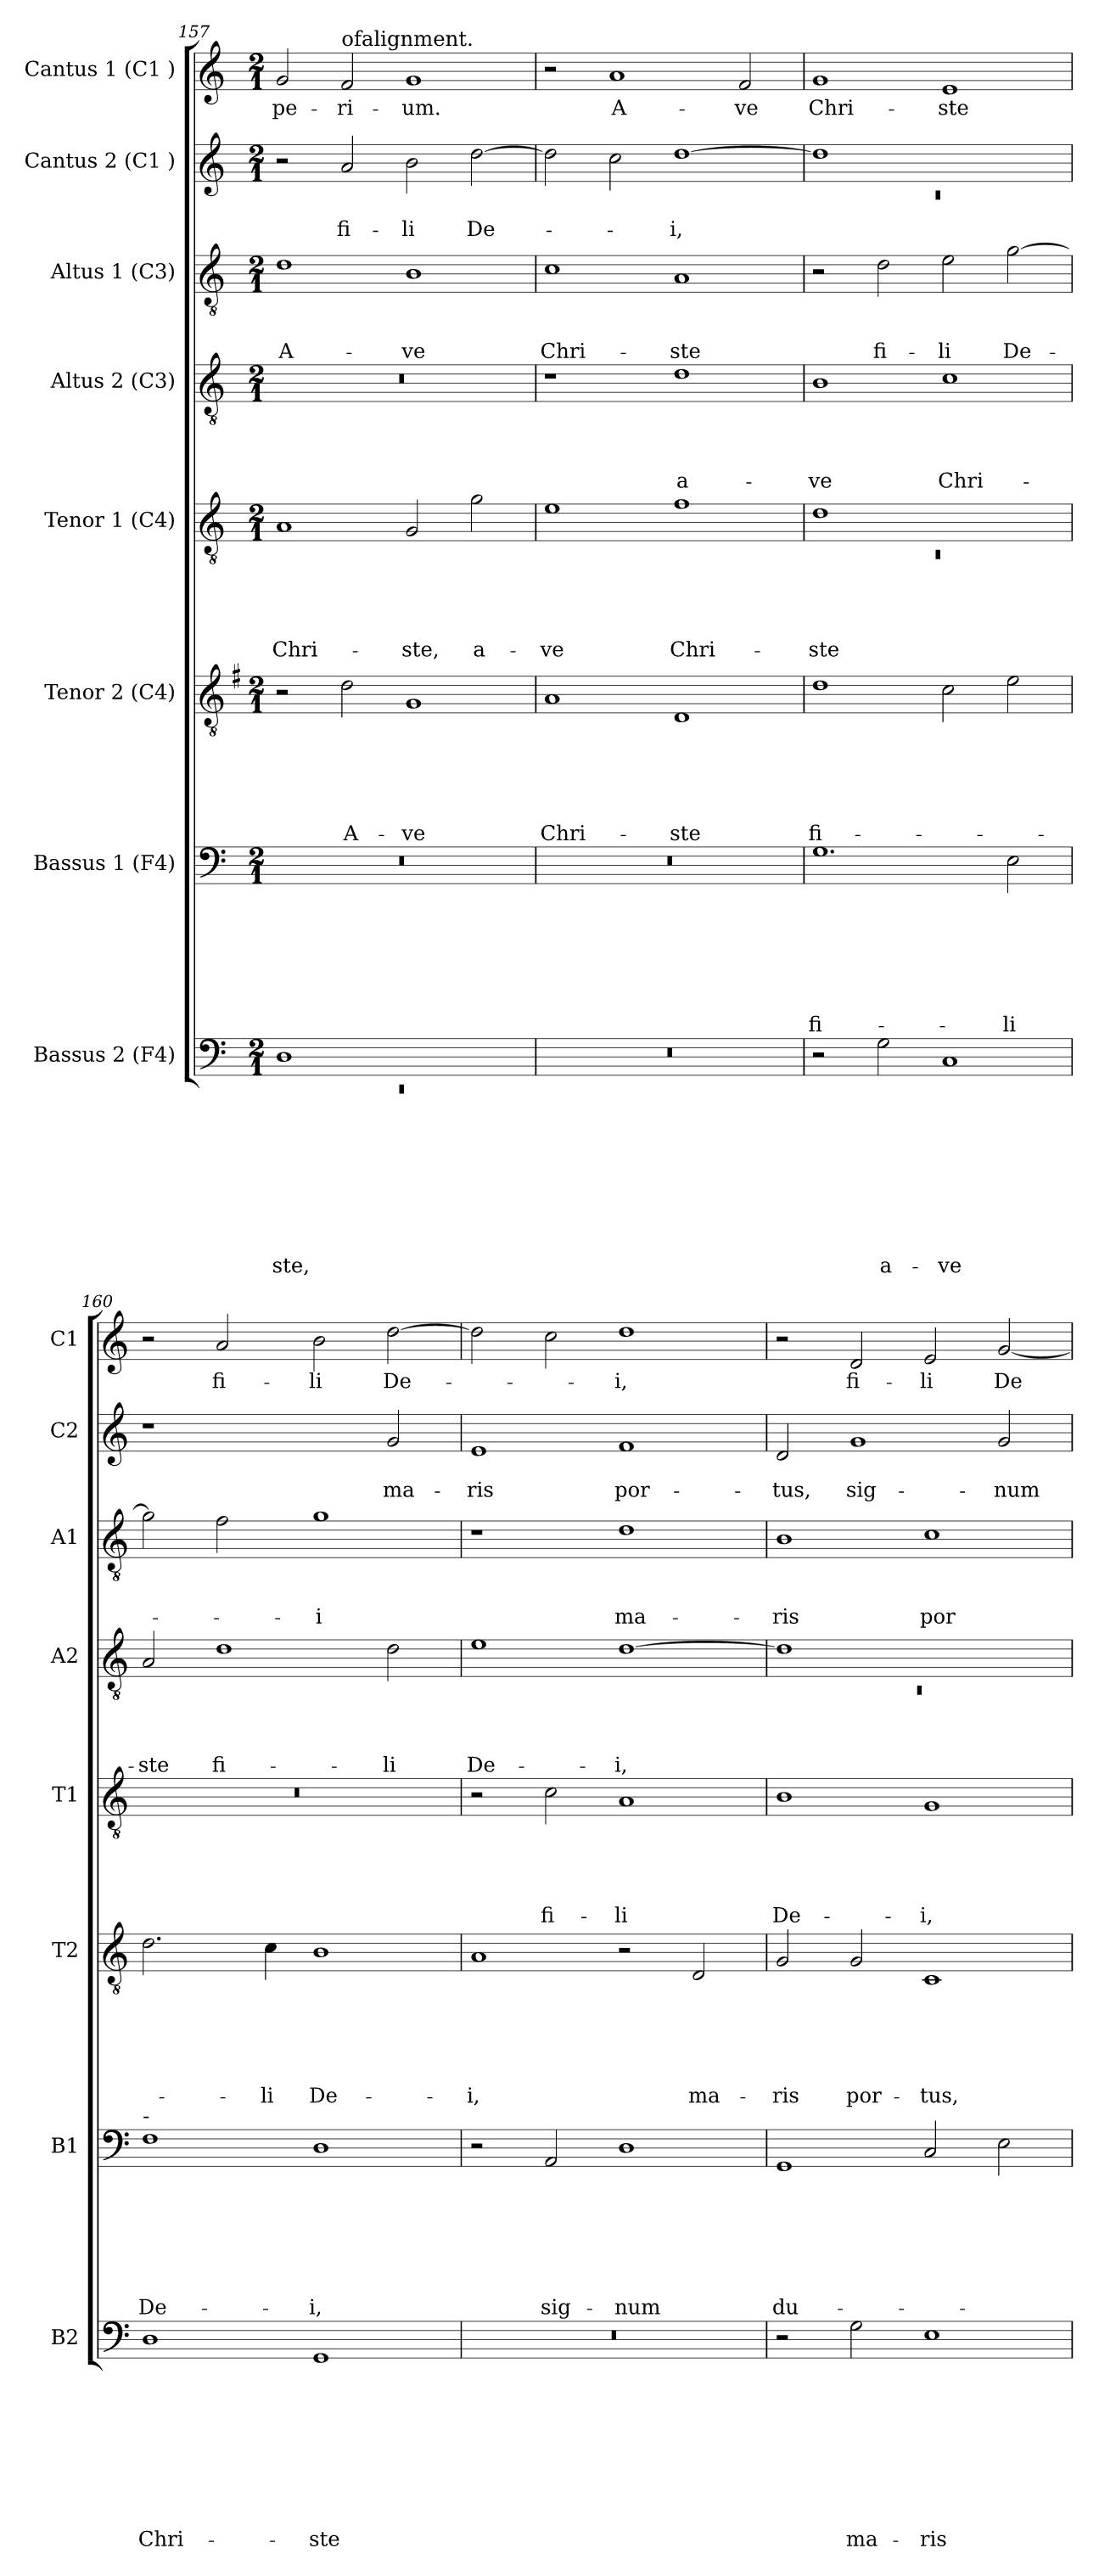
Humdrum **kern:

**kern	**text	**text	**text	**text	**text	**text	**text	**text	**text	**kern	**text	**text	**text	**text	**text	**text	**text	**kern	**text	**text	**text	**text	**text	**text	**kern	**text	**text	**text	**text	**text	**kern	**text	**text	**text	**text	**kern	**text	**text	**text	**kern	**text	**text	**kern	**text
*part8	*part8	*part8	*part8	*part8	*part8	*part8	*part8	*part8	*part8	*part7	*part7	*part7	*part7	*part7	*part7	*part7	*part7	*part6	*part6	*part6	*part6	*part6	*part6	*part6	*part5	*part5	*part5	*part5	*part5	*part5	*part4	*part4	*part4	*part4	*part4	*part3	*part3	*part3	*part3	*part2	*part2	*part2	*part1	*part1
*staff8	*staff8	*staff8	*staff8	*staff8	*staff8	*staff8	*staff8	*staff8	*staff8	*staff7	*staff7	*staff7	*staff7	*staff7	*staff7	*staff7	*staff7	*staff6	*staff6	*staff6	*staff6	*staff6	*staff6	*staff6	*staff5	*staff5	*staff5	*staff5	*staff5	*staff5	*staff4	*staff4	*staff4	*staff4	*staff4	*staff3	*staff3	*staff3	*staff3	*staff2	*staff2	*staff2	*staff1	*staff1
*I"Bassus 2 (F4)	*	*	*	*	*	*	*	*	*	*I"Bassus 1 (F4)	*	*	*	*	*	*	*	*I"Tenor 2 (C4)	*	*	*	*	*	*	*I"Tenor 1 (C4)	*	*	*	*	*	*I"Altus 2 (C3)	*	*	*	*	*I"Altus 1 (C3)	*	*	*	*I"Cantus 2 (C1 )	*	*	*I"Cantus 1 (C1 )	*
*I'B2	*	*	*	*	*	*	*	*	*	*I'B1	*	*	*	*	*	*	*	*I'T2	*	*	*	*	*	*	*I'T1	*	*	*	*	*	*I'A2	*	*	*	*	*I'A1	*	*	*	*I'C2	*	*	*I'C1	*
*clefF4	*	*	*	*	*	*	*	*	*	*clefF4	*	*	*	*	*	*	*	*clefGv2	*	*	*	*	*	*	*clefGv2	*	*	*	*	*	*clefGv2	*	*	*	*	*clefGv2	*	*	*	*clefG2	*	*	*clefG2	*
*k[]	*	*	*	*	*	*	*	*	*	*k[]	*	*	*	*	*	*	*	*k[f#]	*	*	*	*	*	*	*k[]	*	*	*	*	*	*k[]	*	*	*	*	*k[]	*	*	*	*k[]	*	*	*k[]	*
*C:	*	*	*	*	*	*	*	*	*	*C:	*	*	*	*	*	*	*	*G:	*	*	*	*	*	*	*C:	*	*	*	*	*	*C:	*	*	*	*	*C:	*	*	*	*C:	*	*	*C:	*
*M2/1	*	*	*	*	*	*	*	*	*	*M2/1	*	*	*	*	*	*	*	*M2/1	*	*	*	*	*	*	*M2/1	*	*	*	*	*	*M2/1	*	*	*	*	*M2/1	*	*	*	*M2/1	*	*	*M2/1	*
=157	=157	=157	=157	=157	=157	=157	=157	=157	=157	=157	=157	=157	=157	=157	=157	=157	=157	=157	=157	=157	=157	=157	=157	=157	=157	=157	=157	=157	=157	=157	=157	=157	=157	=157	=157	=157	=157	=157	=157	=157	=157	=157	=157	=157
*^	*	*	*	*	*	*	*	*	*	*	*	*	*	*	*	*	*	*	*	*	*	*	*	*	*	*	*	*	*	*	*	*	*	*	*	*	*	*	*	*	*	*	*	*
!	!LO:N:vis=1	!	!	!	!	!	!	!	!	!LO:LY:b	!	!	!	!	!	!	!	!	!	!	!	!	!	!	!	!	!	!	!	!	!LO:LY:b	!	!	!	!	!	!	!	!	!LO:LY:b	!	!	!	!	!LO:LY:b
1D	0rEE	.	.	.	.	.	.	.	.	-ste,	0r	.	.	.	.	.	.	.	2r	.	.	.	.	.	.	1A	.	.	.	.	Chri-	0r	.	.	.	.	1d	.	.	A-	2r	.	.	2g/	-pe-
!	!	!	!	!	!	!	!	!	!	!	!	!	!	!	!	!	!	!	!	!	!	!	!	!	!	!	!	!	!	!	!	!	!	!	!	!	!	!	!	!	!	!	!	!LO:TX:a:t=ofalignment.	!
!	!	!	!	!	!	!	!	!	!	!	!	!	!	!	!	!	!	!	!	!	!	!	!	!	!LO:LY:b	!	!	!	!	!	!	!	!	!	!	!	!	!	!	!	!	!	!LO:LY:b	!	!LO:LY:b
.	.	.	.	.	.	.	.	.	.	.	.	.	.	.	.	.	.	.	2d\	.	.	.	.	.	A-	.	.	.	.	.	.	.	.	.	.	.	.	.	.	.	2a/	.	fi-	2f/	-ri-
!	!	!	!	!	!	!	!	!	!	!	!	!	!	!	!	!	!	!	!	!	!	!	!	!	!LO:LY:b	!	!	!	!	!	!LO:LY:b	!	!	!	!	!	!	!	!	!LO:LY:b	!	!	!LO:LY:b	!	!LO:LY:b
1ryy	.	.	.	.	.	.	.	.	.	.	.	.	.	.	.	.	.	.	1G	.	.	.	.	.	-ve	2G/	.	.	.	.	-ste,	.	.	.	.	.	1B	.	.	-ve	2b\	.	-li	1g	-um.
!	!	!	!	!	!	!	!	!	!	!	!	!	!	!	!	!	!	!	!	!	!	!	!	!	!	!	!	!	!	!	!LO:LY:b	!	!	!	!	!	!	!	!	!	!	!	!LO:LY:b	!	!
.	.	.	.	.	.	.	.	.	.	.	.	.	.	.	.	.	.	.	.	.	.	.	.	.	.	2g\	.	.	.	.	a-	.	.	.	.	.	.	.	.	.	[>2dd\	.	De-	.	.
*v	*v	*	*	*	*	*	*	*	*	*	*	*	*	*	*	*	*	*	*	*	*	*	*	*	*	*	*	*	*	*	*	*	*	*	*	*	*	*	*	*	*	*	*	*	*
=158	=158	=158	=158	=158	=158	=158	=158	=158	=158	=158	=158	=158	=158	=158	=158	=158	=158	=158	=158	=158	=158	=158	=158	=158	=158	=158	=158	=158	=158	=158	=158	=158	=158	=158	=158	=158	=158	=158	=158	=158	=158	=158	=158	=158
!	!	!	!	!	!	!	!	!	!	!	!	!	!	!	!	!	!	!	!	!	!	!	!	!LO:LY:b	!	!	!	!	!	!LO:LY:b	!	!	!	!	!	!	!	!	!LO:LY:b	!	!	!	!	!
0r	.	.	.	.	.	.	.	.	.	0r	.	.	.	.	.	.	.	1A	.	.	.	.	.	Chri-	1e	.	.	.	.	-ve	1r	.	.	.	.	1c	.	.	Chri-	2dd\]	.	.	2r	.
!	!	!	!	!	!	!	!	!	!	!	!	!	!	!	!	!	!	!	!	!	!	!	!	!	!	!	!	!	!	!	!	!	!	!	!	!	!	!	!	!	!	!	!	!LO:LY:b
.	.	.	.	.	.	.	.	.	.	.	.	.	.	.	.	.	.	.	.	.	.	.	.	.	.	.	.	.	.	.	.	.	.	.	.	.	.	.	.	2cc\	.	.	1a	A-
!	!	!	!	!	!	!	!	!	!	!	!	!	!	!	!	!	!	!	!	!	!	!	!	!LO:LY:b	!	!	!	!	!	!LO:LY:b	!	!	!	!	!LO:LY:b:rj	!	!	!	!LO:LY:b	!	!	!LO:LY:b	!	!
.	.	.	.	.	.	.	.	.	.	.	.	.	.	.	.	.	.	1D	.	.	.	.	.	-ste	1f	.	.	.	.	Chri-	1d	.	.	.	a-	1A	.	.	-ste	[>1dd	.	-i,	.	.
!	!	!	!	!	!	!	!	!	!	!	!	!	!	!	!	!	!	!	!	!	!	!	!	!	!	!	!	!	!	!	!	!	!	!	!	!	!	!	!	!	!	!	!	!LO:LY:b
.	.	.	.	.	.	.	.	.	.	.	.	.	.	.	.	.	.	.	.	.	.	.	.	.	.	.	.	.	.	.	.	.	.	.	.	.	.	.	.	.	.	.	2f/	-ve
=159	=159	=159	=159	=159	=159	=159	=159	=159	=159	=159	=159	=159	=159	=159	=159	=159	=159	=159	=159	=159	=159	=159	=159	=159	=159	=159	=159	=159	=159	=159	=159	=159	=159	=159	=159	=159	=159	=159	=159	=159	=159	=159	=159	=159
*	*	*	*	*	*	*	*	*	*	*	*	*	*	*	*	*	*	*	*	*	*	*	*	*	*^	*	*	*	*	*	*	*	*	*	*	*	*	*	*	*^	*	*	*	*
!	!	!	!	!	!	!	!	!	!	!	!	!	!	!	!	!	!LO:LY:b	!	!	!	!	!	!	!LO:LY:b	!	!LO:N:vis=1	!	!	!	!	!LO:LY:b	!	!	!	!	!LO:LY:b	!	!	!	!	!	!LO:N:vis=1	!	!	!	!LO:LY:b
2r	.	.	.	.	.	.	.	.	.	1.G	.	.	.	.	.	.	fi-	1d	.	.	.	.	.	fi-	1d	0rC	.	.	.	.	-ste	1B	.	.	.	-ve	2r	.	.	.	1dd]	0rc	.	.	1g	Chri-
!	!	!	!	!	!	!	!	!	!LO:LY:b	!	!	!	!	!	!	!	!	!	!	!	!	!	!	!	!	!	!	!	!	!	!	!	!	!	!	!	!	!	!	!LO:LY:b	!	!	!	!	!	!
2G\	.	.	.	.	.	.	.	.	a-	.	.	.	.	.	.	.	.	.	.	.	.	.	.	.	.	.	.	.	.	.	.	.	.	.	.	.	2d\	.	.	fi-	.	.	.	.	.	.
!	!	!	!	!	!	!	!	!	!LO:LY:b	!	!	!	!	!	!	!	!	!	!	!	!	!	!	!	!	!	!	!	!	!	!	!	!	!	!	!LO:LY:b	!	!	!	!LO:LY:b	!	!	!	!	!	!LO:LY:b
1C	.	.	.	.	.	.	.	.	-ve	.	.	.	.	.	.	.	.	2c\	.	.	.	.	.	.	1ryy	.	.	.	.	.	.	1c	.	.	.	Chri-	2e\	.	.	-li	1ryy	.	.	.	1e	-ste
!	!	!	!	!	!	!	!	!	!	!	!	!	!	!	!	!	!LO:LY:b	!	!	!	!	!	!	!	!	!	!	!	!	!	!	!	!	!	!	!	!	!	!	!LO:LY:b	!	!	!	!	!	!
.	.	.	.	.	.	.	.	.	.	2E\	.	.	.	.	.	.	-li	2e\	.	.	.	.	.	.	.	.	.	.	.	.	.	.	.	.	.	.	[>2g\	.	.	De-	.	.	.	.	.	.
*	*	*	*	*	*	*	*	*	*	*	*	*	*	*	*	*	*	*	*	*	*	*	*	*	*v	*v	*	*	*	*	*	*	*	*	*	*	*	*	*	*	*v	*v	*	*	*	*
!!LO:PB:g=z
=160	=160	=160	=160	=160	=160	=160	=160	=160	=160	=160	=160	=160	=160	=160	=160	=160	=160	=160	=160	=160	=160	=160	=160	=160	=160	=160	=160	=160	=160	=160	=160	=160	=160	=160	=160	=160	=160	=160	=160	=160	=160	=160	=160	=160
*	*	*	*	*	*	*	*	*	*	*	*	*	*	*	*	*	*	*k[]	*	*	*	*	*	*	*	*	*	*	*	*	*	*	*	*	*	*	*	*	*	*	*	*	*	*
*	*	*	*	*	*	*	*	*	*	*	*	*	*	*	*	*	*	*C:	*	*	*	*	*	*	*	*	*	*	*	*	*	*	*	*	*	*	*	*	*	*	*	*	*	*
!	!	!	!	!	!	!	!	!	!	!LO:TX:a:t=-	!	!	!	!	!	!	!	!	!	!	!	!	!	!	!	!	!	!	!	!	!	!	!	!	!	!	!	!	!	!	!	!	!	!
!	!	!	!	!	!	!	!	!	!LO:LY:b	!	!	!	!	!	!	!	!LO:LY:b	!	!	!	!	!	!	!	!	!	!	!	!	!	!	!	!	!	!LO:LY:b	!	!	!	!	!	!	!	!	!
1D	.	.	.	.	.	.	.	.	Chri-	1F	.	.	.	.	.	.	De-	2.d\	.	.	.	.	.	.	0r	.	.	.	.	.	2A/	.	.	.	-ste	2g\]	.	.	.	1r	.	.	2r	.
!	!	!	!	!	!	!	!	!	!	!	!	!	!	!	!	!	!	!	!	!	!	!	!	!	!	!	!	!	!	!	!	!	!	!	!LO:LY:b	!	!	!	!	!	!	!	!	!LO:LY:b
.	.	.	.	.	.	.	.	.	.	.	.	.	.	.	.	.	.	.	.	.	.	.	.	.	.	.	.	.	.	.	1d	.	.	.	fi-	2f\	.	.	.	.	.	.	2a/	fi-
!	!	!	!	!	!	!	!	!	!	!	!	!	!	!	!	!	!	!	!	!	!	!	!	!LO:LY:b	!	!	!	!	!	!	!	!	!	!	!	!	!	!	!	!	!	!	!	!
.	.	.	.	.	.	.	.	.	.	.	.	.	.	.	.	.	.	4c\	.	.	.	.	.	-li	.	.	.	.	.	.	.	.	.	.	.	.	.	.	.	.	.	.	.	.
!	!	!	!	!	!	!	!	!	!LO:LY:b	!	!	!	!	!	!	!	!LO:LY:b	!	!	!	!	!	!	!LO:LY:b	!	!	!	!	!	!	!	!	!	!	!	!	!	!	!LO:LY:b:rj	!	!	!	!	!LO:LY:b
1GG	.	.	.	.	.	.	.	.	-ste	1D	.	.	.	.	.	.	-i,	1B	.	.	.	.	.	De-	.	.	.	.	.	.	.	.	.	.	.	1g	.	.	-i	2ryy	.	.	2b\	-li
!	!	!	!	!	!	!	!	!	!	!	!	!	!	!	!	!	!	!	!	!	!	!	!	!	!	!	!	!	!	!	!	!	!	!	!LO:LY:b	!	!	!	!	!	!	!LO:LY:b	!	!LO:LY:b
.	.	.	.	.	.	.	.	.	.	.	.	.	.	.	.	.	.	.	.	.	.	.	.	.	.	.	.	.	.	.	2d\	.	.	.	-li	.	.	.	.	2g/	.	ma-	[>2dd\	De-
=161	=161	=161	=161	=161	=161	=161	=161	=161	=161	=161	=161	=161	=161	=161	=161	=161	=161	=161	=161	=161	=161	=161	=161	=161	=161	=161	=161	=161	=161	=161	=161	=161	=161	=161	=161	=161	=161	=161	=161	=161	=161	=161	=161	=161
!	!	!	!	!	!	!	!	!	!	!	!	!	!	!	!	!	!	!	!	!	!	!	!	!LO:LY:b	!	!	!	!	!	!	!	!	!	!	!LO:LY:b	!	!	!	!	!	!	!LO:LY:b	!	!
0r	.	.	.	.	.	.	.	.	.	2r	.	.	.	.	.	.	.	1A	.	.	.	.	.	-i,	2r	.	.	.	.	.	1e	.	.	.	De-	1r	.	.	.	1e	.	-ris	2dd\]	.
!	!	!	!	!	!	!	!	!	!	!	!	!	!	!	!	!	!LO:LY:b	!	!	!	!	!	!	!	!	!	!	!	!	!LO:LY:b	!	!	!	!	!	!	!	!	!	!	!	!	!	!
.	.	.	.	.	.	.	.	.	.	2AA/	.	.	.	.	.	.	sig-	.	.	.	.	.	.	.	2c\	.	.	.	.	fi-	.	.	.	.	.	.	.	.	.	.	.	.	2cc\	.
!	!	!	!	!	!	!	!	!	!	!	!	!	!	!	!	!	!LO:LY:b	!	!	!	!	!	!	!	!	!	!	!	!	!LO:LY:b:rj	!	!	!	!	!LO:LY:b:rj	!	!	!	!LO:LY:b	!	!	!LO:LY:b	!	!LO:LY:b
.	.	.	.	.	.	.	.	.	.	1D	.	.	.	.	.	.	-num	2r	.	.	.	.	.	.	1A	.	.	.	.	-li	[>1d	.	.	.	-i,	1d	.	.	ma-	1f	.	por-	1dd	-i,
!	!	!	!	!	!	!	!	!	!	!	!	!	!	!	!	!	!	!	!	!	!	!	!	!LO:LY:b	!	!	!	!	!	!	!	!	!	!	!	!	!	!	!	!	!	!	!	!
.	.	.	.	.	.	.	.	.	.	.	.	.	.	.	.	.	.	2D/	.	.	.	.	.	ma-	.	.	.	.	.	.	.	.	.	.	.	.	.	.	.	.	.	.	.	.
=162	=162	=162	=162	=162	=162	=162	=162	=162	=162	=162	=162	=162	=162	=162	=162	=162	=162	=162	=162	=162	=162	=162	=162	=162	=162	=162	=162	=162	=162	=162	=162	=162	=162	=162	=162	=162	=162	=162	=162	=162	=162	=162	=162	=162
*	*	*	*	*	*	*	*	*	*	*	*	*	*	*	*	*	*	*	*	*	*	*	*	*	*	*	*	*	*	*	*^	*	*	*	*	*	*	*	*	*	*	*	*	*
!	!	!	!	!	!	!	!	!	!	!	!	!	!	!	!	!	!LO:LY:b	!	!	!	!	!	!	!LO:LY:b	!	!	!	!	!	!LO:LY:b	!	!LO:N:vis=1	!	!	!	!	!	!	!	!LO:LY:b	!	!	!LO:LY:b	!	!
2r	.	.	.	.	.	.	.	.	.	1GG	.	.	.	.	.	.	du-	2G/	.	.	.	.	.	-ris	1B	.	.	.	.	De-	1d]	0rC	.	.	.	.	1B	.	.	-ris	2d/	.	-tus,	2r	.
!	!	!	!	!	!	!	!	!	!LO:LY:b	!	!	!	!	!	!	!	!	!	!	!	!	!	!	!LO:LY:b	!	!	!	!	!	!	!	!	!	!	!	!	!	!	!	!	!	!	!LO:LY:b	!	!LO:LY:b
2G\	.	.	.	.	.	.	.	.	ma-	.	.	.	.	.	.	.	.	2G/	.	.	.	.	.	por-	.	.	.	.	.	.	.	.	.	.	.	.	.	.	.	.	1g	.	sig-	2d/	fi-
!	!	!	!	!	!	!	!	!	!LO:LY:b	!	!	!	!	!	!	!	!	!	!	!	!	!	!	!LO:LY:b	!	!	!	!	!	!LO:LY:b	!	!	!	!	!	!	!	!	!	!LO:LY:b	!	!	!	!	!LO:LY:b
1E	.	.	.	.	.	.	.	.	-ris	2C/	.	.	.	.	.	.	.	1C	.	.	.	.	.	-tus,	1G	.	.	.	.	-i,	1ryy	.	.	.	.	.	1c	.	.	por-	.	.	.	2e/	-li
!	!	!	!	!	!	!	!	!	!	!	!	!	!	!	!	!	!	!	!	!	!	!	!	!	!	!	!	!	!	!	!	!	!	!	!	!	!	!	!	!	!	!	!LO:LY:b	!	!LO:LY:b
.	.	.	.	.	.	.	.	.	.	2E\	.	.	.	.	.	.	.	.	.	.	.	.	.	.	.	.	.	.	.	.	.	.	.	.	.	.	.	.	.	.	2g/	.	-num	[<2g/	De-
*	*	*	*	*	*	*	*	*	*	*	*	*	*	*	*	*	*	*	*	*	*	*	*	*	*	*	*	*	*	*	*v	*v	*	*	*	*	*	*	*	*	*	*	*	*	*
=	=	=	=	=	=	=	=	=	=	=	=	=	=	=	=	=	=	=	=	=	=	=	=	=	=	=	=	=	=	=	=	=	=	=	=	=	=	=	=	=	=	=	=	=
*-	*-	*-	*-	*-	*-	*-	*-	*-	*-	*-	*-	*-	*-	*-	*-	*-	*-	*-	*-	*-	*-	*-	*-	*-	*-	*-	*-	*-	*-	*-	*-	*-	*-	*-	*-	*-	*-	*-	*-	*-	*-	*-	*-	*-
